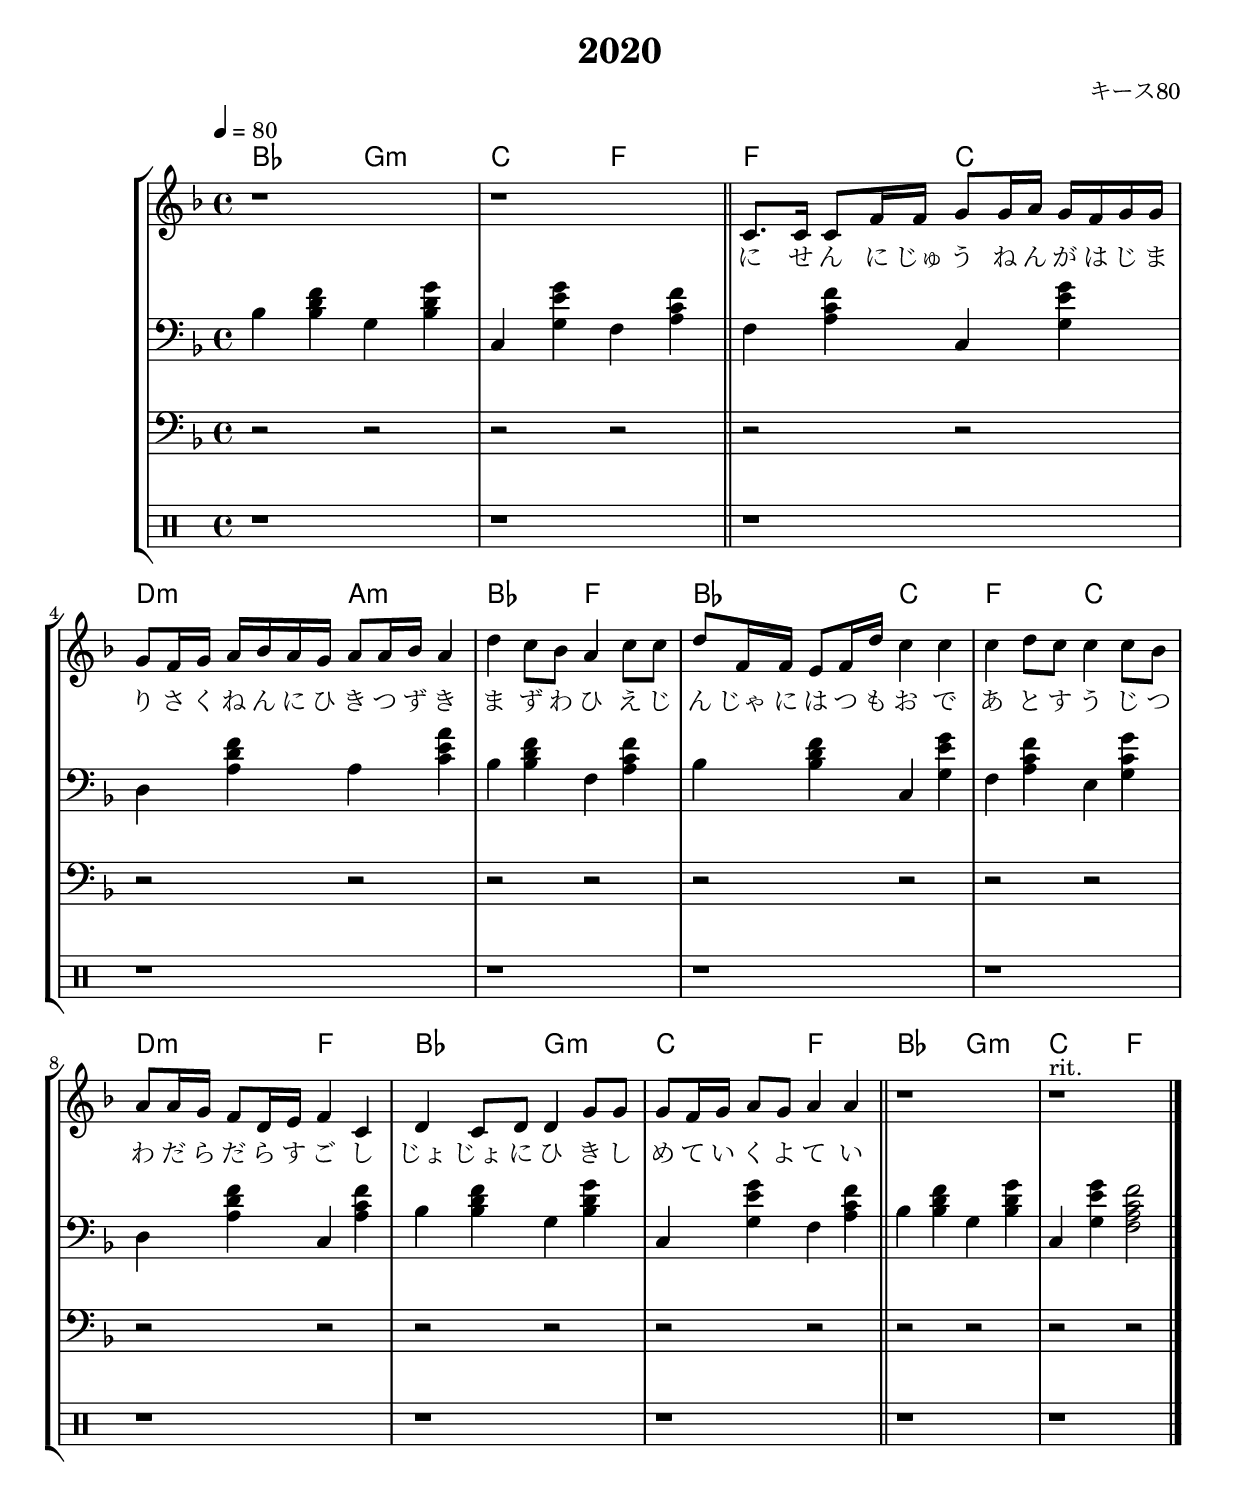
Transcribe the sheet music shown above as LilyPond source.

\version "2.12.1"

\header {
	title = \markup {2020}
	composer = \markup \center-column {キース80}
}

harmony = \chordmode {
	bes2 g:m c f 

	f c d:m a:m bes f bes c f c d:m f bes g:m c f 

	bes g:m c f 
}

melody = {
	\key f \major
	\tempo 4 = 80
	r1 | r1   
	\set Staff.midiInstrument = #"fss0.42"
	 c'8.  c'16  c'8  f'16  f'16  g'8  g'16  a'16  g'16  f'16  g'16  g'16 
	g'8  f'16  g'16  a'16  bes'16  a'16  g'16  a'8  a'16  bes'16  a'4 
	d''4  c''8  bes'8  a'4  c''8  c''8 
	d''8  f'16  f'16  e'8  f'16  d''16  c''4  c''4 
	c''4  d''8  c''8  c''4  c''8  bes'8 
	a'8  a'16  g'16  f'8  d'16  e'16  f'4  c'4 
	d'4  c'8  d'8  d'4  g'8  g'8 
	g'8  f'16  g'16  a'8  g'8  a'4  a'4
	r1 | r1^"rit." \bar "|."
}

words = \lyricmode {
	
	に  せ  ん  に  じゅ  う  ね  ん  が  は  じ  ま  り  さ  く  ね  ん  に  ひ  き  つ  ず  き  ま  ず  わ  ひ  え  じ  ん  じゃ  に  は  つ  も  お  で  あ  と  す  う  じ  つ  わ  だ  ら  だ  ら  す  ご  し  じょ  じょ  に  ひ  き  し  め  て  い  く  よ  て  い  
	
}

tempochange = {
	\tempo 4 = 80
	r1 | r1 \bar "||"
	\tempo 4 = 80
	r1 | r1 | r1 | r1 | r1 | r1 | r1 | r1 \bar "||"
	\tempo 4 = 80
	r1 | \tempo 4 = 60 r2 \tempo 4 = 53 r2 \bar "|."
}

mainacc = {
	\clef bass
	\set Staff.midiInstrument = #"String Ensemble 1"
	\key f \major
	\tempo 4 = 80
	bes4 <bes d' f'>4
	g4 <bes d' g'>4
	c4 <g e' g'>4
	f4 <a c' f'>4
	\bar "||"

	\set Staff.midiInstrument = #"String Ensemble 1"
	f4 <a c' f'>4
	c4 <g e' g'>4
	d4 <a d' f'>4
	a4 <c' e' a'>4
	bes4 <bes d' f'>4
	f4 <a c' f'>4
	bes4 <bes d' f'>4
	c4 <g e' g'>4
	f4 <a c' f'>4
	e4 <g c' g'>4
	d4 <a d' f'>4
	c4 <a c' f'>4
	bes4 <bes d' f'>4
	g4 <bes d' g'>4
	c4 <g e' g'>4
	f4 <a c' f'>4
	\bar "||"

	\set Staff.midiInstrument = #"String Ensemble 1"
	bes4 <bes d' f'>4
	g4 <bes d' g'>4
	c4 <g e' g'>4
	<f a c' f'>2
	\bar "|."
}

subacc = {
	\clef bass
	\set Staff.midiInstrument = #"Pizzicato Strings"
	\key f \major
	\tempo 4 = 80
	r2
	r2
	r2
	r2
	\bar "||"

	\set Staff.midiInstrument = #"Pizzicato Strings"
	r2
	r2
	r2
	r2
	r2
	r2
	r2
	r2
	r2
	r2
	r2
	r2
	r2
	r2
	r2
	r2
	\bar "||"

	\set Staff.midiInstrument = #"Pizzicato Strings"
	r2
	r2
	r2
	r2
	\bar "|."
}

percA = {
	\drummode {
	r1 |r1 \bar "||"
	r1 |r1 |r1 |r1 |r1 |r1 |r1 |r1 \bar "||"
	r1 |r1 \bar "|."
	}
}

percB = {
	\drummode {
	r1 |r1 \bar "||"
	r1 |r1 |r1 |r1 |r1 |r1 |r1 |r1 \bar "||"
	r1 |r1 \bar "|."
	}
}

percC = {
	\drummode {
	r1 |r1 \bar "||"
	r1 |r1 |r1 |r1 |r1 |r1 |r1 |r1 \bar "||"
	r1 |r1 \bar "|."
	}
}

percD = {
	\drummode {
	r1 |r1 \bar "||"
	r1 |r1 |r1 |r1 |r1 |r1 |r1 |r1 \bar "||"
	r1 |r1 \bar "|."
	}
}

percE = {
	\drummode {
	r1 |r1 \bar "||"
	r1 |r1 |r1 |r1 |r1 |r1 |r1 |r1 \bar "||"
	r1 |r1 \bar "|."
	}
}

\score {
	<<
		\new StaffGroup <<
			\new ChordNames {\harmony}
			\new Voice = "melody" {\melody}
			\new Lyrics \lyricsto "melody" \words
			\new Staff = "mainacc" {\mainacc}
			\new Staff = "subacc" {\subacc}
			\new DrumStaff <<
				\new DrumVoice {\percA}
				\new DrumVoice {\percB}
				\new DrumVoice {\percC}
				\new DrumVoice {\percD}
				\new DrumVoice {\percE}
			>>
		>>
	>>
	\layout { }
}
